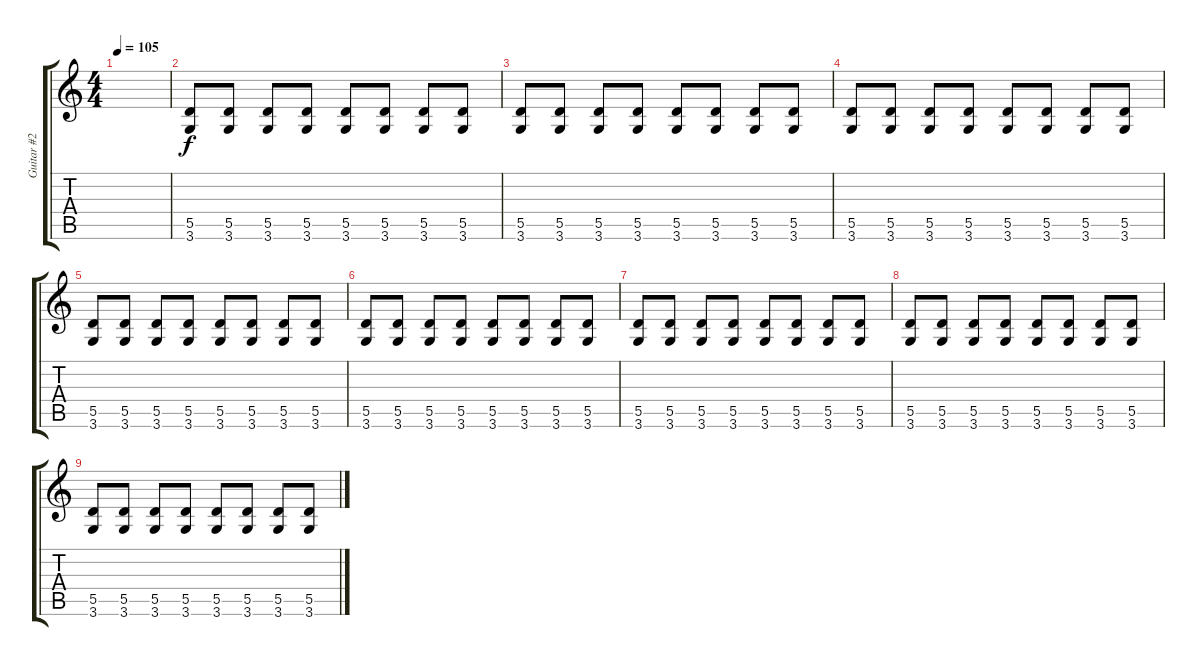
\track ("Guitar #2" "Guitar #2") {instrument electricguitarmuted}
\staff {score tabs}
\tuning (E4 B3 G3 D3 A2 E2) {hide}
\ts (4 4)
\tempo 105
\clef g2
\ks c
|
(5.5 3.6).8 (5.5 3.6).8 (5.5 3.6).8 (5.5 3.6).8 (5.5 3.6).8 (5.5 3.6).8 (5.5 3.6).8 (5.5 3.6).8 |
(5.5 3.6).8 (5.5 3.6).8 (5.5 3.6).8 (5.5 3.6).8 (5.5 3.6).8 (5.5 3.6).8 (5.5 3.6).8 (5.5 3.6).8 |
(5.5 3.6).8 (5.5 3.6).8 (5.5 3.6).8 (5.5 3.6).8 (5.5 3.6).8 (5.5 3.6).8 (5.5 3.6).8 (5.5 3.6).8 |
(5.5 3.6).8 (5.5 3.6).8 (5.5 3.6).8 (5.5 3.6).8 (5.5 3.6).8 (5.5 3.6).8 (5.5 3.6).8 (5.5 3.6).8 |
(5.5 3.6).8 (5.5 3.6).8 (5.5 3.6).8 (5.5 3.6).8 (5.5 3.6).8 (5.5 3.6).8 (5.5 3.6).8 (5.5 3.6).8 |
(5.5 3.6).8 (5.5 3.6).8 (5.5 3.6).8 (5.5 3.6).8 (5.5 3.6).8 (5.5 3.6).8 (5.5 3.6).8 (5.5 3.6).8 |
(5.5 3.6).8 (5.5 3.6).8 (5.5 3.6).8 (5.5 3.6).8 (5.5 3.6).8 (5.5 3.6).8 (5.5 3.6).8 (5.5 3.6).8 |
(5.5 3.6).8 (5.5 3.6).8 (5.5 3.6).8 (5.5 3.6).8 (5.5 3.6).8 (5.5 3.6).8 (5.5 3.6).8 (5.5 3.6).8
